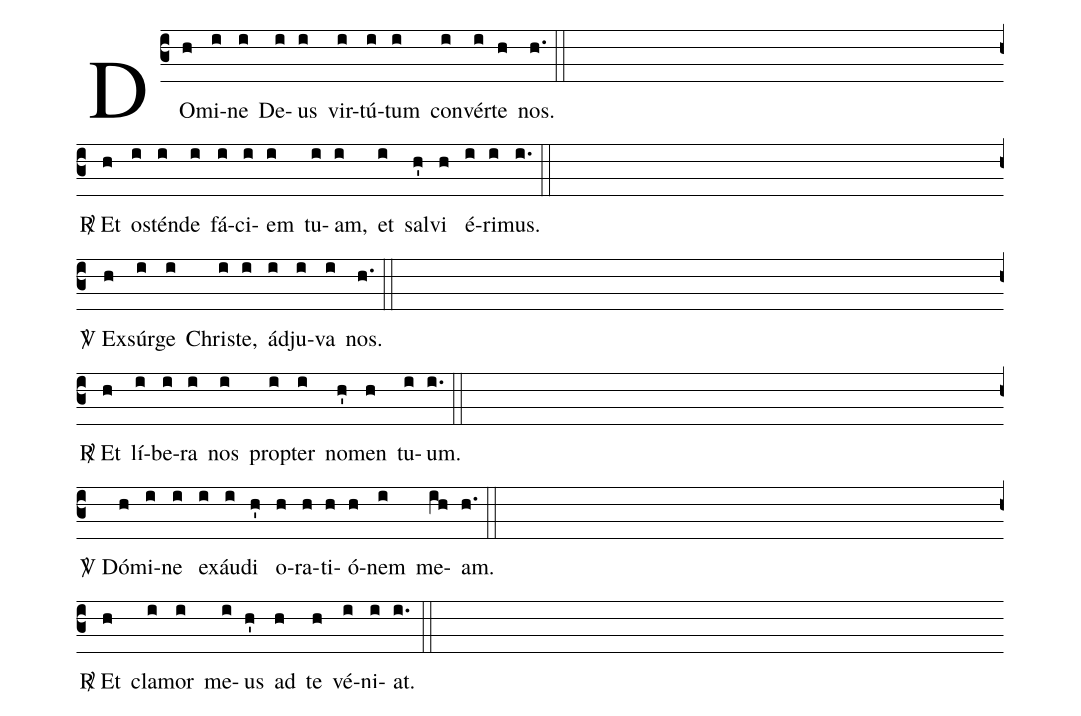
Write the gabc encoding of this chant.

%%
(c3) DO(h)mi(i)ne(i) De(i)us(i) vir(i)tú(i)tum(i) con(i)vér(i)te(h) nos.(h.) (::Z)

<sp>R/</sp> Et(h) os(i)tén(i)de(i) fá(i)ci(i)em(i) tu(i)am,(i) et(i) sal(h')vi(h) é(i)ri(i)mus.(i.) (::Z)

<sp>V/</sp> Ex(h)súr(i)ge(i) Chris(i)te,(i) ád(i)ju(i)va(i) nos.(h.) (::Z)

<sp>R/</sp> Et(h) lí(i)be(i)ra(i) nos(i) prop(i)ter(i) no(h')men(h) tu(i)um.(i.) (::Z)

<sp>V/</sp> Dó(h)mi(i)ne(i) ex(i)áu(i)di(h') o(h)ra(h)ti(h)ó(h)nem(i) me(ih)am.(h.) (::Z)

<sp>R/</sp> Et(h) cla(i)mor(i) me(i)us(h') ad(h) te(h) vé(i)ni(i)at.(i.) (::)
